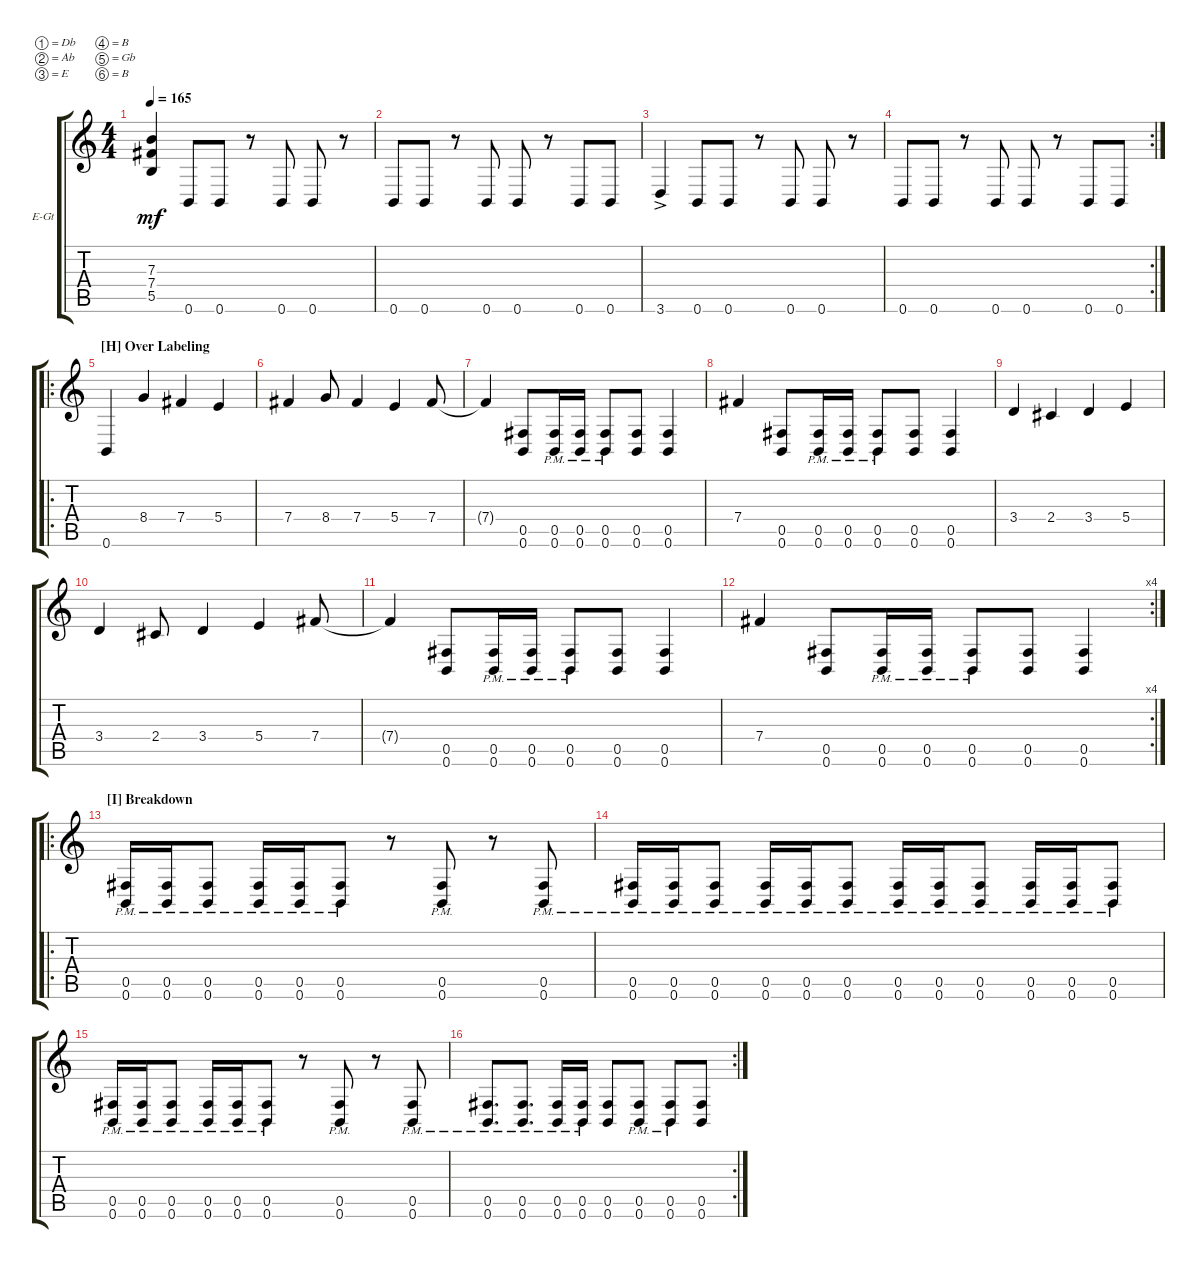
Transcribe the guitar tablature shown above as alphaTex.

\bracketExtendMode groupsimilarinstruments
\firstSystemTrackNameOrientation horizontal
\otherSystemsTrackNameOrientation horizontal
\track ("Electric Guitar 2" "E-Gt") {instrument distortionguitar}
\staff {score tabs}
\tuning (Db4 Ab3 E3 B2 Gb2 B1)
\ts (4 4)
\tempo 165
\clef g2
\ks c
(5.5 7.4 7.3).4{dy mf} 0.6.8 0.6.8 r.8 0.6.8 0.6.8 r.8 |
0.6.8 0.6.8 r.8 0.6.8 0.6.8 r.8 0.6.8 0.6.8 |
3.6{ac}.4 0.6.8 0.6.8 r.8 0.6.8 0.6.8 r.8 |
\rc 2
0.6.8 0.6.8 r.8 0.6.8 0.6.8 r.8 0.6.8 0.6.8 |
\ro
\section ("H" "Over Labeling")
0.6.4 8.4.4 7.4.4 5.4.4 |
7.4.4 8.4.8 7.4.4 5.4.4 7.4.8 |
7.4{t}.4 (0.6 0.5).8 (0.5{pm} 0.6{pm}).16 (0.6{pm} 0.5{pm}).16 (0.5{pm} 0.6{pm}).8 (0.6 0.5).8 (0.5 0.6).4 |
7.4.4 (0.6 0.5).8 (0.5{pm} 0.6{pm}).16 (0.6{pm} 0.5{pm}).16 (0.5{pm} 0.6{pm}).8 (0.6 0.5).8 (0.5 0.6).4 |
3.4.4 2.4.4 3.4.4 5.4.4 |
3.4.4 2.4.8 3.4.4 5.4.4 7.4.8 |
7.4{t}.4 (0.6 0.5).8 (0.5{pm} 0.6{pm}).16 (0.6{pm} 0.5{pm}).16 (0.5{pm} 0.6{pm}).8 (0.6 0.5).8 (0.5 0.6).4 |
\rc 4
7.4.4 (0.6 0.5).8 (0.5{pm} 0.6{pm}).16 (0.6{pm} 0.5{pm}).16 (0.5{pm} 0.6{pm}).8 (0.6 0.5).8 (0.5 0.6).4 |
\ro
\section ("I" "Breakdown")
(0.5{pm} 0.6{pm}).16 (0.6{pm} 0.5{pm}).16 (0.5{pm} 0.6{pm}).8 (0.5{pm} 0.6{pm}).16 (0.6{pm} 0.5{pm}).16 (0.5{pm} 0.6{pm}).8 r.8 (0.6{pm} 0.5{pm}).8 r.8 (0.6{pm} 0.5{pm}).8 |
(0.6{pm} 0.5{pm}).16 (0.5{pm} 0.6{pm}).16 (0.6{pm} 0.5{pm}).8 (0.5{pm} 0.6{pm}).16 (0.5{pm} 0.6{pm}).16 (0.6{pm} 0.5{pm}).8 (0.5{pm} 0.6{pm}).16 (0.6{pm} 0.5{pm}).16 (0.5{pm} 0.6{pm}).8 (0.5{pm} 0.6{pm}).16 (0.6{pm} 0.5{pm}).16 (0.5{pm} 0.6{pm}).8 |
(0.5{pm} 0.6{pm}).16 (0.6{pm} 0.5{pm}).16 (0.5{pm} 0.6{pm}).8 (0.5{pm} 0.6{pm}).16 (0.6{pm} 0.5{pm}).16 (0.5{pm} 0.6{pm}).8 r.8 (0.6{pm} 0.5{pm}).8 r.8 (0.6{pm} 0.5{pm}).8 |
\rc 2
(0.6{pm} 0.5{pm}).8{d} (0.5{pm} 0.6{pm}).8{d} (0.6{pm} 0.5{pm}).16 (0.5{pm} 0.6{pm}).16 (0.6 0.5).8 (0.5{pm} 0.6{pm}).8 (0.6{pm} 0.5{pm}).8 (0.5 0.6).8
